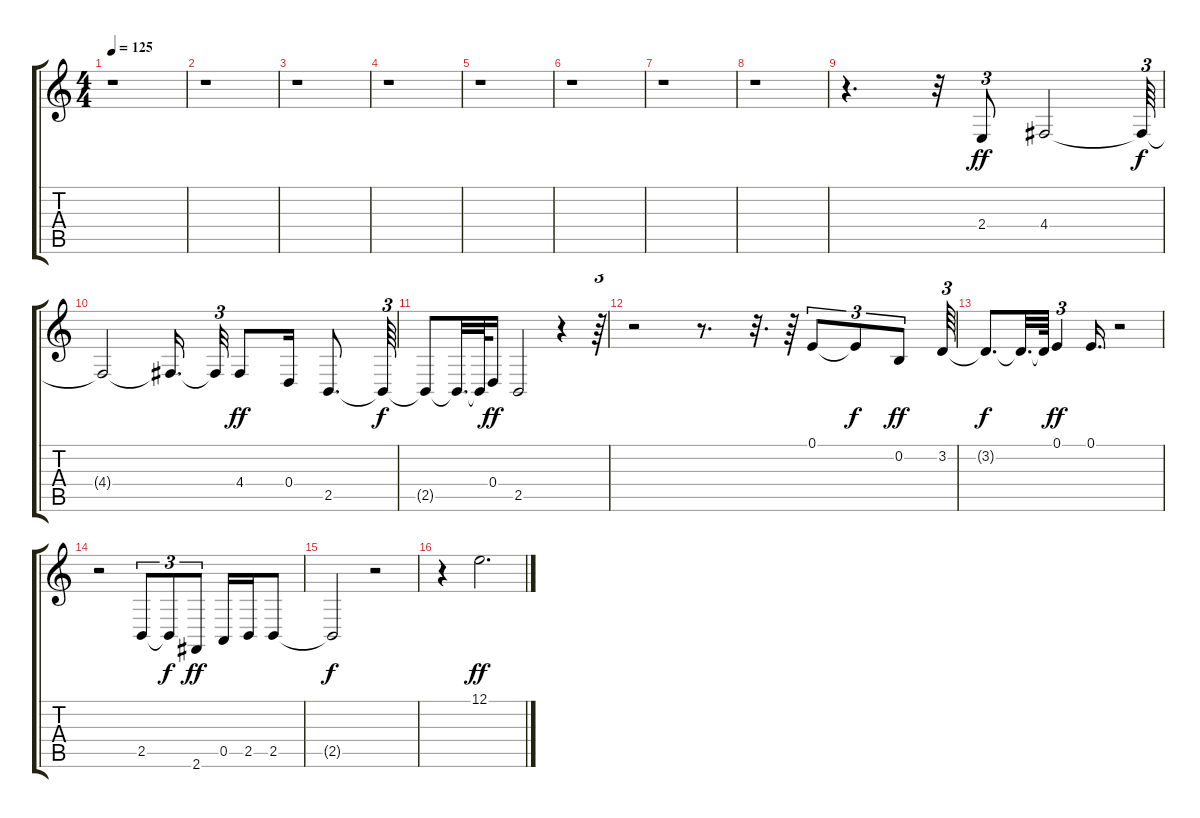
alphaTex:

\track "" {instrument tenorsax}
\staff {score tabs}
\tuning (E4 B3 G3 D3 A2 E2) {hide}
\ts (4 4)
\tempo 125
\clef g2
\ks c
r.1{dy ff} |
r.1 |
r.1 |
r.1 |
r.1 |
r.1 |
r.1 |
r.1 |
r.4{d} r.32 2.4.8{tu (3 2)} 4.4.2 4.4{t}.64{tu (3 2) dy f} |
4.4{t}.2 4.4{t}.16{d beam splitsecondary} 4.4{t}.32{tu (3 2)} 4.4.8{dy ff} 0.4.16 2.5.8{d} 2.5{t}.64{tu (3 2) dy f} |
2.5{t}.8 2.5{t}.32{d} 2.5{t}.64 0.4.16{dy ff} 2.5.2 r.4 r.64{tu (3 2)} |
r.2 r.8{d} r.32{d} r.64 0.1.8{tu (3 2)} 0.1{t}.8{tu (3 2) dy f} 0.2.8{tu (3 2) dy ff} 3.2.64{tu (3 2)} |
3.2{t}.8{d dy f} 3.2{t}.32{d} 3.2{t}.64 0.1.4{tu (3 2) dy ff} 0.1.16{d} r.2 |
r.2 2.5.8{tu (3 2)} 2.5{t}.8{tu (3 2) dy f} 2.6.8{tu (3 2) dy ff} 0.5.16 2.5.16 2.5.8 |
2.5{t}.2{dy f} r.2 |
r.4 12.1.2{d dy ff}
